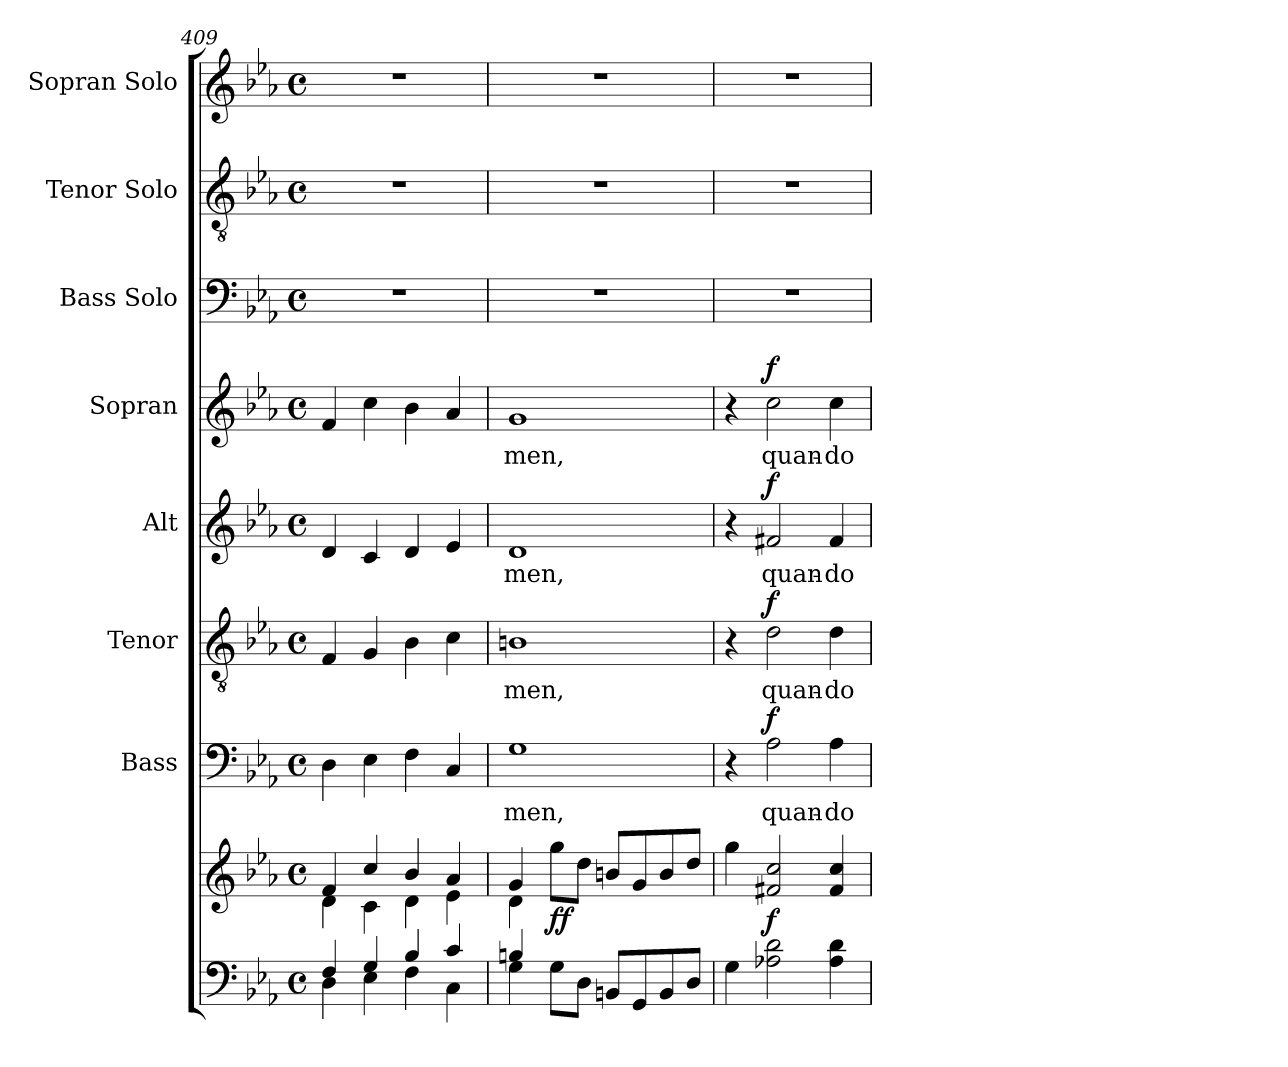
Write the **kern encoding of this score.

**kern	**kern	**dynam	**kern	**text	**dynam	**kern	**text	**dynam	**kern	**text	**dynam	**kern	**text	**dynam	**kern	**kern	**kern
*part8	*part8	*part8	*part7	*part7	*part7	*part6	*part6	*part6	*part5	*part5	*part5	*part4	*part4	*part4	*part3	*part2	*part1
*staff9	*staff8	*staff8/9	*staff7	*staff7	*staff7	*staff6	*staff6	*staff6	*staff5	*staff5	*staff5	*staff4	*staff4	*staff4	*staff3	*staff2	*staff1
*	*	*	*I"Bass	*	*	*I"Tenor	*	*	*I"Alt	*	*	*I"Sopran	*	*	*I"Bass Solo	*I"Tenor Solo	*I"Sopran Solo
*	*	*	*I'B.	*	*	*I'T.	*	*	*I'A.	*	*	*I'S.	*	*	*I'B. Solo	*I'T. Solo	*I'S. Solo
*clefF4	*clefG2	*	*clefF4	*	*	*clefGv2	*	*	*clefG2	*	*	*clefG2	*	*	*clefF4	*clefGv2	*clefG2
*k[b-e-a-]	*k[b-e-a-]	*	*k[b-e-a-]	*	*	*k[b-e-a-]	*	*	*k[b-e-a-]	*	*	*k[b-e-a-]	*	*	*k[b-e-a-]	*k[b-e-a-]	*k[b-e-a-]
*E-:	*E-:	*	*E-:	*	*	*E-:	*	*	*E-:	*	*	*E-:	*	*	*E-:	*E-:	*E-:
*M4/4	*M4/4	*	*M4/4	*	*	*M4/4	*	*	*M4/4	*	*	*M4/4	*	*	*M4/4	*M4/4	*M4/4
*met(c)	*met(c)	*	*met(c)	*	*	*met(c)	*	*	*met(c)	*	*	*met(c)	*	*	*met(c)	*met(c)	*met(c)
=409	=409	=409	=409	=409	=409	=409	=409	=409	=409	=409	=409	=409	=409	=409	=409	=409	=409
*^	*^	*	*	*	*	*	*	*	*	*	*	*	*	*	*	*	*
4F/	4D\	4f/	4d\	.	4D\	.	.	4F/	.	.	4d/	.	.	4f/	.	.	1r	1r	1r
4G/	4E-\	4cc/	4c\	.	4E-\	.	.	4G/	.	.	4c/	.	.	4cc\	.	.	.	.	.
4B-/	4F\	4b-/	4d\	.	4F\	.	.	4B-\	.	.	4d/	.	.	4b-\	.	.	.	.	.
4c/	4C\	4a-/	4e-\	.	4C/	.	.	4c\	.	.	4e-/	.	.	4a-/	.	.	.	.	.
!!LO:PB:g=z
=410	=410	=410	=410	=410	=410	=410	=410	=410	=410	=410	=410	=410	=410	=410	=410	=410	=410	=410	=410
!	!	!	!	!	!	!LO:LY:b	!	!	!LO:LY:b	!	!	!LO:LY:b	!	!	!LO:LY:b	!	!	!	!
4Bn/	4G\	4g/	4d\	.	1G	-men,	.	1Bn	-men,	.	1d	-men,	.	1g	-men,	.	1r	1r	1r
!	!	!	!	!LO:DY:b	!	!	!	!	!	!	!	!	!	!	!	!	!	!	!
8G\L	2.ryy	8gg\L	2.ryy	ff	.	.	.	.	.	.	.	.	.	.	.	.	.	.	.
8D\J	.	8dd\J	.	.	.	.	.	.	.	.	.	.	.	.	.	.	.	.	.
8BBn/L	.	8bn/L	.	.	.	.	.	.	.	.	.	.	.	.	.	.	.	.	.
8GG/	.	8g/	.	.	.	.	.	.	.	.	.	.	.	.	.	.	.	.	.
8BB/	.	8b/	.	.	.	.	.	.	.	.	.	.	.	.	.	.	.	.	.
8D/J	.	8dd/J	.	.	.	.	.	.	.	.	.	.	.	.	.	.	.	.	.
*v	*v	*	*	*	*	*	*	*	*	*	*	*	*	*	*	*	*	*	*
*	*v	*v	*	*	*	*	*	*	*	*	*	*	*	*	*	*	*	*
=411	=411	=411	=411	=411	=411	=411	=411	=411	=411	=411	=411	=411	=411	=411	=411	=411	=411
4G\	4gg\	.	4r	.	.	4r	.	.	4r	.	.	4r	.	.	1r	1r	1r
!	!	!LO:DY:b	!	!LO:LY:b	!LO:DY:a	!	!LO:LY:b	!LO:DY:a	!	!LO:LY:b	!LO:DY:a	!	!LO:LY:b	!LO:DY:a	!	!	!
2A-X\ 2d\	2f#X/ 2cc/	f	2A-\	quan-	f	2d\	quan-	f	2f#X/	quan-	f	2cc\	quan-	f	.	.	.
!	!	!	!	!LO:LY:b	!	!	!LO:LY:b	!	!	!LO:LY:b	!	!	!LO:LY:b	!	!	!	!
4A-\ 4d\	4f#/ 4cc/	.	4A-\	-do	.	4d\	-do	.	4f#/	-do	.	4cc\	-do	.	.	.	.
=	=	=	=	=	=	=	=	=	=	=	=	=	=	=	=	=	=
*-	*-	*-	*-	*-	*-	*-	*-	*-	*-	*-	*-	*-	*-	*-	*-	*-	*-
